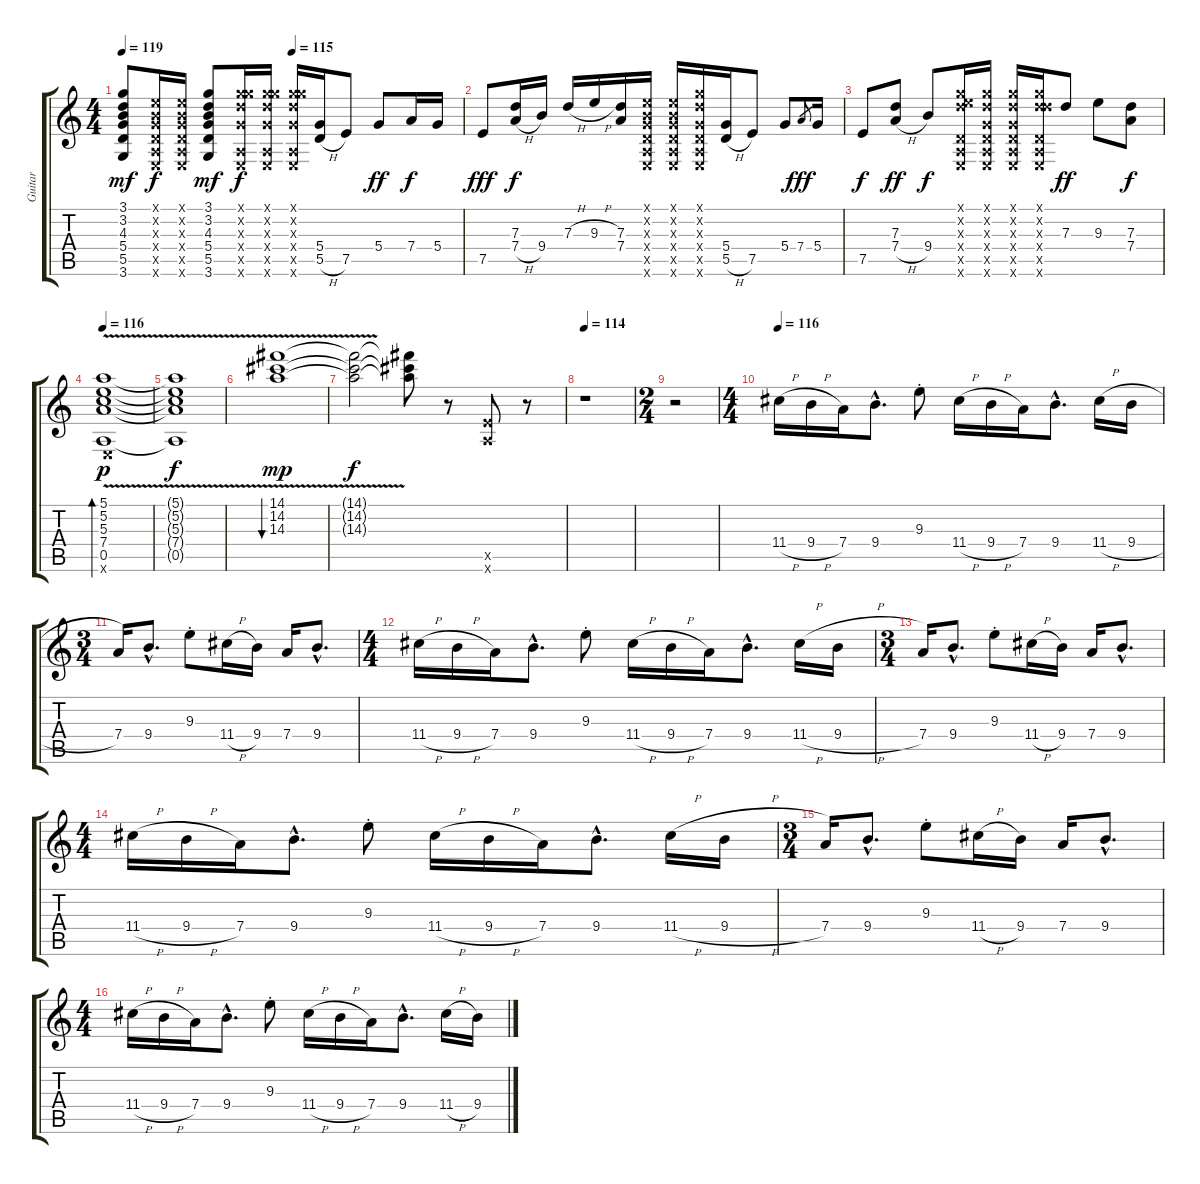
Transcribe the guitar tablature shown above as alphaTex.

\track ("Guitar" "Guitar") {instrument overdrivenguitar}
\staff {score tabs}
\tuning (E4 B3 G3 D3 A2 E2) {hide}
\ts (4 4)
\tempo 119
\tempo (115 0.5)
\clef g2
\ks c
(3.1 3.2 4.3 5.4 5.5 3.6).8{dy mf} (0.1{x} 0.2{x} 0.3{x} 0.4{x} 0.5{x} 0.6{x}).16{dy f} (0.1{x} 0.2{x} 0.3{x} 0.4{x} 0.5{x} 0.6{x}).16 (3.1 3.2 4.3 5.4 5.5 3.6).8{dy mf} (3.1{x} 8.2{x} 7.3{x} 5.4{x} 0.5{x} 0.6{x}).16{dy f} (3.1{x} 8.2{x} 7.3{x} 5.4{x} 0.5{x} 0.6{x}).16 (3.1{x} 8.2{x} 7.3{x} 5.4{x} 0.5{x} 0.6{x}).16 (5.4 5.5{h}).16 7.5.8 5.4.8{dy ff} 7.4.16{dy f} 5.4.16 |
7.5.8{dy fff} (7.3 7.4{h}).16{dy f} 9.4.16 7.3{h}.16 9.3{h}.16 (7.3 7.4).16 (0.1{x} 0.2{x} 0.3{x} 0.4{x} 0.5{x} 0.6{x}).16 (0.1{x} 0.2{x} 0.3{x} 0.4{x} 0.5{x} 0.6{x}).16 (3.1{x} 3.2{x} 0.3{x} 0.4{x} 0.5{x} 0.6{x}).16 (5.4 5.5{h}).16 7.5.8 5.4.8 7.4.8{gr dy fff} 5.4.16 |
7.5.8{dy f} (7.3 7.4{h}).8{dy ff} 9.4.8{dy f} (3.1{x} 3.2{x} 9.3{x} 0.4{x} 0.5{x} 0.6{x}).16 (3.1{x} 3.2{x} 0.3{x} 0.4{x} 0.5{x} 0.6{x}).16 (3.1{x} 3.2{x} 0.3{x} 0.4{x} 0.5{x} 0.6{x}).16 (3.1{x} 3.2{x} 7.3{x} 0.4{x} 0.5{x} 0.6{x}).16 7.3.8{dy ff} 9.3.8 (7.3 7.4).8{dy f} |
\tempo 116
(5.1{v} 5.2 5.3 7.4 0.5 0.6{x}).1{bd 480 dy p instrument electricguitarjazz} |
(5.1{t} 5.2{t} 5.3{t} 7.4{t} 0.5{t}).1{dy f} |
(14.1{v} 14.2 14.3).1{bu 480 dy mp} |
(14.1{t} 14.2{t} 14.3{t}).2{dy f} (14.1{t} 14.2{t} 14.3{t}).8 r.8 (0.5{x} 12.6{x}).8 r.8 |
\tempo 114
r.1 |
\ts (2 4)
r.2 |
\ts (4 4)
\tempo 116
11.4{h}.16 9.4{h}.16 7.4.16 9.4{hac}.8{d} 9.3{st}.8 11.4{h}.16 9.4{h}.16 7.4.16 9.4{hac}.8{d} 11.4{h}.16 9.4{h}.16 |
\ts (3 4)
7.4.16 9.4{hac}.8{d} 9.3{st}.8 11.4{h}.16 9.4.16 7.4.16 9.4{hac}.8{d} |
\ts (4 4)
11.4{h}.16 9.4{h}.16 7.4.16 9.4{hac}.8{d} 9.3{st}.8 11.4{h}.16 9.4{h}.16 7.4.16 9.4{hac}.8{d} 11.4{h}.16 9.4{h}.16 |
\ts (3 4)
7.4.16 9.4{hac}.8{d} 9.3{st}.8 11.4{h}.16 9.4.16 7.4.16 9.4{hac}.8{d} |
\ts (4 4)
11.4{h}.16 9.4{h}.16 7.4.16 9.4{hac}.8{d} 9.3{st}.8 11.4{h}.16 9.4{h}.16 7.4.16 9.4{hac}.8{d} 11.4{h}.16 9.4{h}.16 |
\ts (3 4)
7.4.16 9.4{hac}.8{d} 9.3{st}.8 11.4{h}.16 9.4.16 7.4.16 9.4{hac}.8{d} |
\ts (4 4)
11.4{h}.16 9.4{h}.16 7.4.16 9.4{hac}.8{d} 9.3{st}.8 11.4{h}.16 9.4{h}.16 7.4.16 9.4{hac}.8{d} 11.4{h}.16 9.4{h}.16
